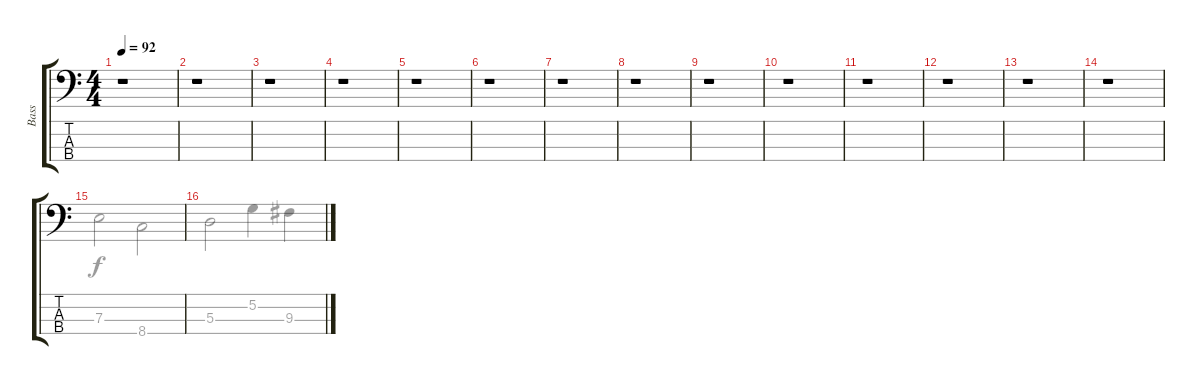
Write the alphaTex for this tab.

\track ("Bass" "Bass") {instrument electricbassfinger}
\staff {score tabs}
\tuning (G2 D2 A1 E1) {hide}
\voice
\ts (4 4)
\tempo 92
\clef f4
\ks c
r.1{dy f} |
r.1 |
r.1 |
r.1 |
r.1 |
r.1 |
r.1 |
r.1 |
r.1 |
r.1 |
r.1 |
r.1 |
r.1 |
r.1 |
|
\voice
\clef f4
\ottava regular
\simile none
\ks c
|
|
|
|
|
|
|
|
|
|
|
|
|
|
7.3.2 8.4.2 |
5.3.2 5.2.4 9.3.4
